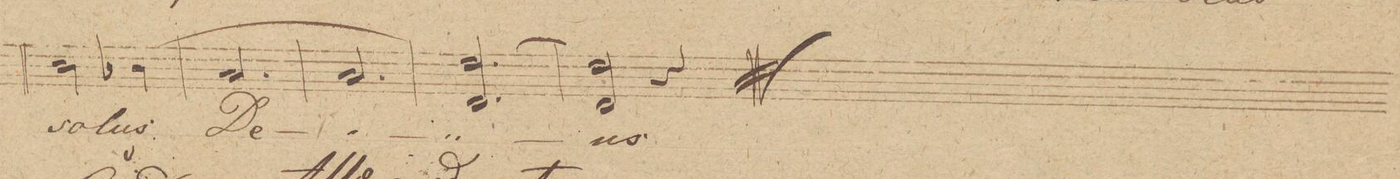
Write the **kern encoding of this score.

**kern	**text	**dynam
*I"Basso 2do	*	*
*clefF4	*	*
*k[b-]	*	*
*M3/4	*	*
2D\	so-	.
(4D-X\	-lus	.
=55	=55	=55
2.C/	De-	.
=56	=56	=56
2.C/)	.	.
=57	=57	=57
2.FF/ [2.F	.	.
=58	=58	=58
2FF/ 2F]	-us.	.
4r	.	.
==	==	==
*-	*-	*-
